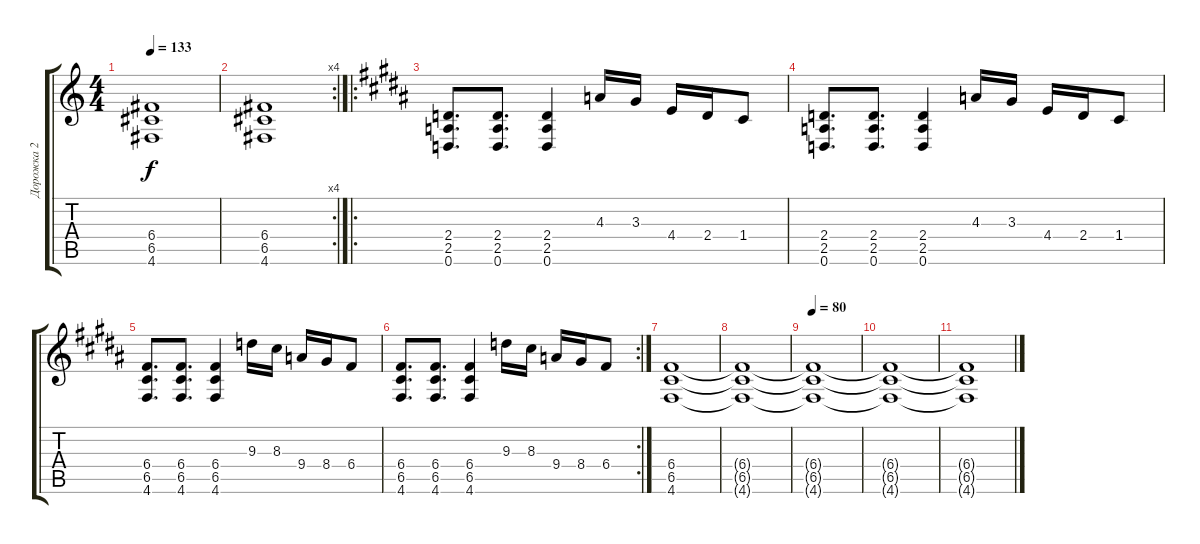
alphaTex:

\track ("Дорожка 2" "Дорожка 2") {instrument distortionguitar}
\staff {score tabs}
\tuning (D4 A3 F3 C3 G2 D2) {hide}
\ts (4 4)
\tempo 133
\clef g2
\ks c
(6.4 6.5 4.6).1{dy f} |
\rc 4
(6.4 6.5 4.6).1 |
\ro
\ks g#minor
(2.4 2.5 0.6).8{d} (2.4 2.5 0.6).8{d} (2.4 2.5 0.6).4 4.3.16 3.3.16 4.4.16 2.4.16 1.4.8 |
(2.4 2.5 0.6).8{d} (2.4 2.5 0.6).8{d} (2.4 2.5 0.6).4 4.3.16 3.3.16 4.4.16 2.4.16 1.4.8 |
(6.4 6.5 4.6).8{d} (6.4 6.5 4.6).8{d} (6.4 6.5 4.6).4 9.3.16 8.3.16 9.4.16 8.4.16 6.4.8 |
\rc 2
(6.4 6.5 4.6).8{d} (6.4 6.5 4.6).8{d} (6.4 6.5 4.6).4 9.3.16 8.3.16 9.4.16 8.4.16 6.4.8 |
(6.4 6.5 4.6).1 |
(6.4{t} 6.5{t} 4.6{t}).1 |
\tempo 80
(6.4{t} 6.5{t} 4.6{t}).1{volume 0} |
(6.4{t} 6.5{t} 4.6{t}).1 |
(6.4{t} 6.5{t} 4.6{t}).1
